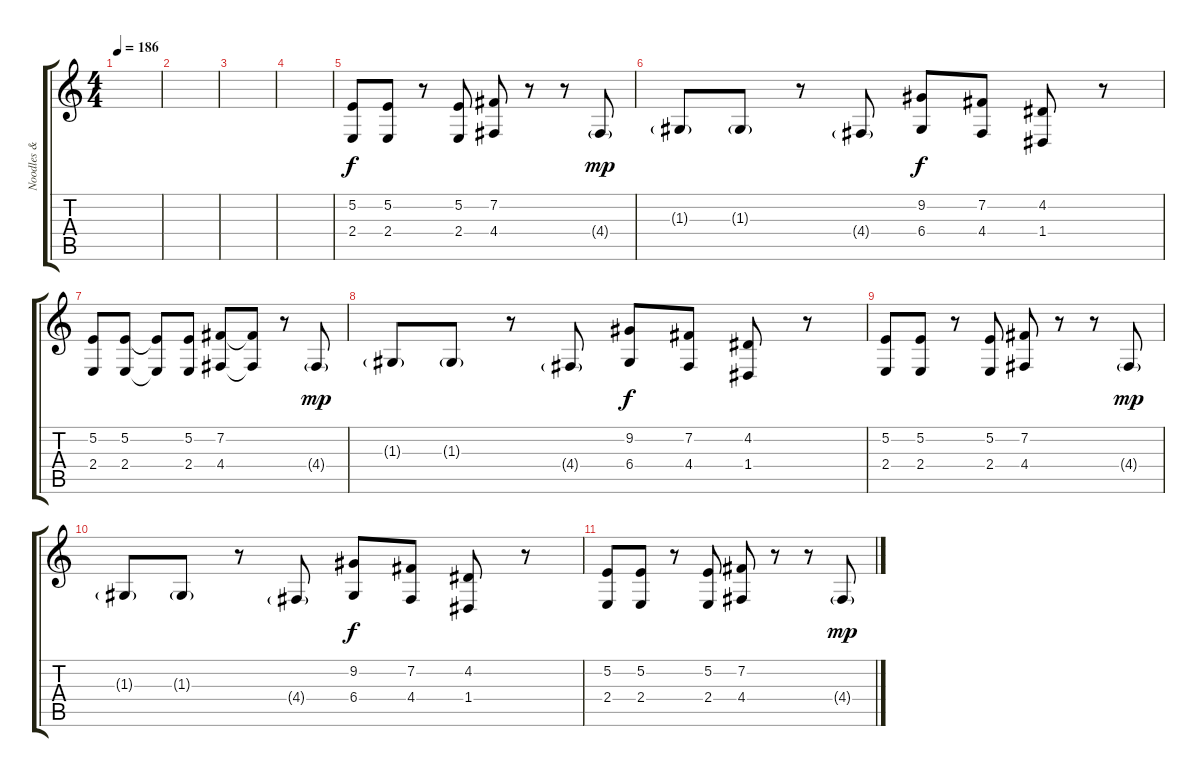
\track ("Noodles & Greg K" "Noodles & ") {instrument viola}
\staff {score tabs}
\tuning (E4 B3 G3 D3 A2 E2) {hide}
\ts (4 4)
\tempo 186
\clef g2
\ks c
|
|
|
|
(5.2 2.4).8{dy f} (5.2 2.4).8 r.8 (5.2 2.4).8 (7.2 4.4).8 r.8 r.8 4.4{g}.8{dy mp} |
1.3{g}.8 1.3{g}.8 r.8 4.4{g}.8 (9.2 6.4).8{dy f} (7.2 4.4).8 (4.2 1.4).8 r.8 |
(5.2 2.4).8 (5.2 2.4).8 (5.2{t} 2.4{t}).8 (5.2 2.4).8 (7.2 4.4).8 (7.2{t} 4.4{t}).8 r.8 4.4{g}.8{dy mp} |
1.3{g}.8 1.3{g}.8 r.8 4.4{g}.8 (9.2 6.4).8{dy f} (7.2 4.4).8 (4.2 1.4).8 r.8 |
(5.2 2.4).8 (5.2 2.4).8 r.8 (5.2 2.4).8 (7.2 4.4).8 r.8 r.8 4.4{g}.8{dy mp} |
1.3{g}.8 1.3{g}.8 r.8 4.4{g}.8 (9.2 6.4).8{dy f} (7.2 4.4).8 (4.2 1.4).8 r.8 |
(5.2 2.4).8 (5.2 2.4).8 r.8 (5.2 2.4).8 (7.2 4.4).8 r.8 r.8 4.4{g}.8{dy mp}
